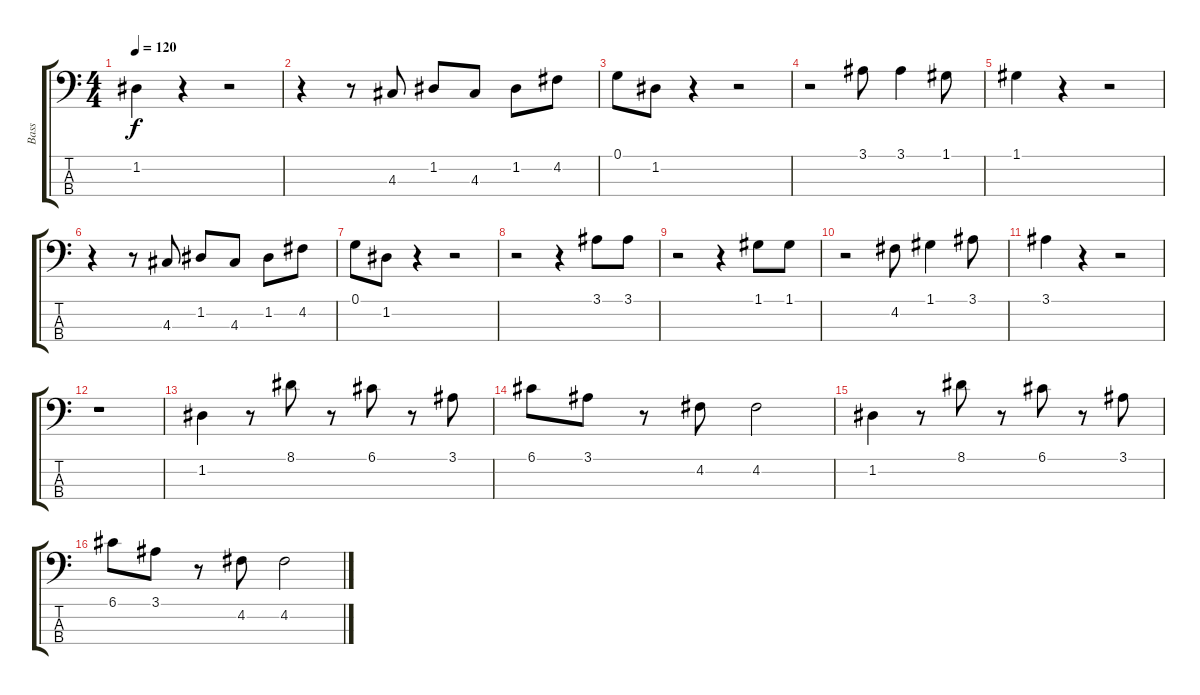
\track ("Bass" "Bass") {instrument electricbasspick}
\staff {score tabs}
\tuning (G2 D2 A1 E1) {hide}
\ts (4 4)
\tempo 120
\clef f4
\ks c
1.2.4{dy f} r.4 r.2 |
r.4 r.8 4.3.8 1.2.8 4.3.8 1.2.8 4.2.8 |
0.1.8 1.2.8 r.4 r.2 |
r.2 3.1.8 3.1.4 1.1.8 |
1.1.4 r.4 r.2 |
r.4 r.8 4.3.8 1.2.8 4.3.8 1.2.8 4.2.8 |
0.1.8 1.2.8 r.4 r.2 |
r.2 r.4 3.1.8 3.1.8 |
r.2 r.4 1.1.8 1.1.8 |
r.2 4.2.8 1.1.4 3.1.8 |
3.1.4 r.4 r.2 |
r.1 |
1.2.4 r.8 8.1.8 r.8 6.1.8 r.8 3.1.8 |
6.1.8 3.1.8 r.8 4.2.8 4.2.2 |
1.2.4 r.8 8.1.8 r.8 6.1.8 r.8 3.1.8 |
6.1.8 3.1.8 r.8 4.2.8 4.2.2
